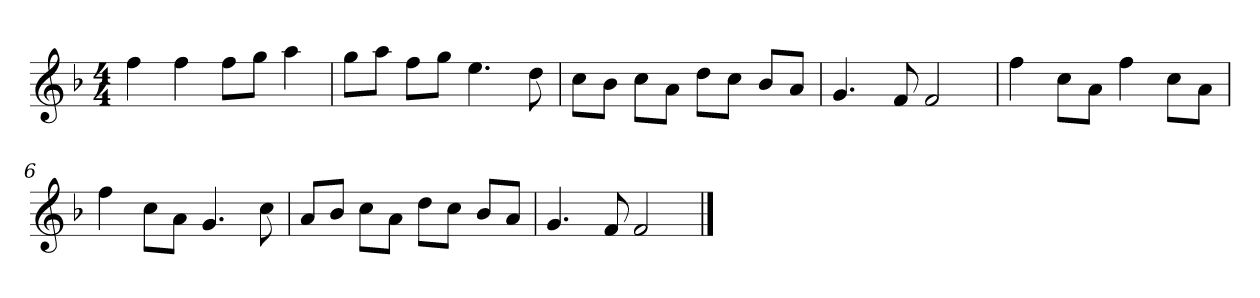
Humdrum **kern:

**kern
*part1
*staff1
*k[b-]
*M4/4
*MM120
=1
4ff
4ff
8ffL
8ggJ
4aa
=2
8ggL
8aaJ
8ffL
8ggJ
4.ee
8dd
=3
8ccL
8b-J
8ccL
8aJ
8ddL
8ccJ
8b-L
8aJ
=4
4.g
8f
2f
=5
4ff
8ccL
8aJ
4ff
8ccL
8aJ
=6
4ff
8ccL
8aJ
4.g
8cc
=7
8aL
8b-J
8ccL
8aJ
8ddL
8ccJ
8b-L
8aJ
=8
4.g
8f
2f
==
*-
